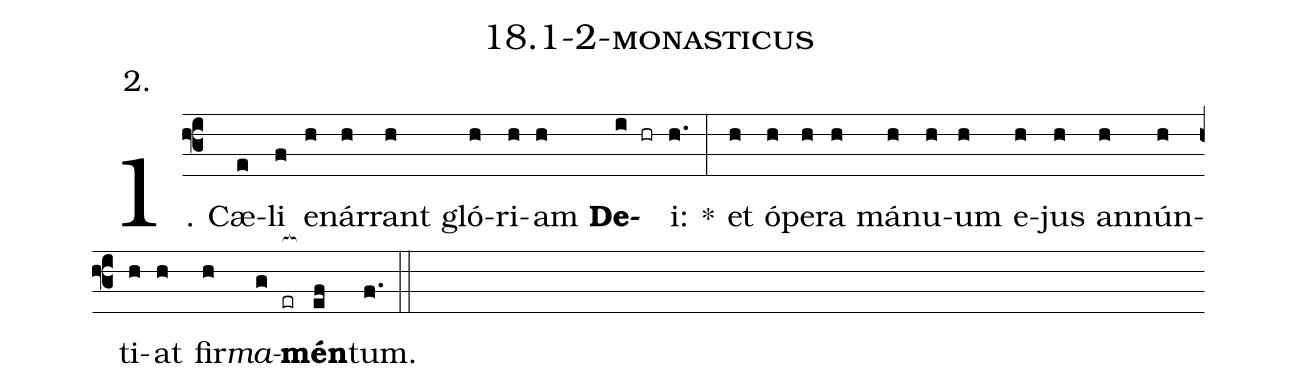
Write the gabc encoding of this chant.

name: 18.1-2-monasticus;
annotation: 2.;
%%
(f3)1. Cæ(e)li(f) e(h)nár(h)rant(h) gló(h)ri(h)am(h) <b>De</b>(i hr)i:(h.) *(:) et(h) ó(h)pe(h)ra(h) má(h)nu(h)um(h) e(h)jus(h) an(h)nún(h)ti(h)at(h) fir(h)<i>ma</i>(g er[ocb:1{])<b>mén</b>(ef[ocb:0}])tum.(f.) (::)


%E(h) u(h) o(h) u(g) a(ef) e.(f.) (::)
